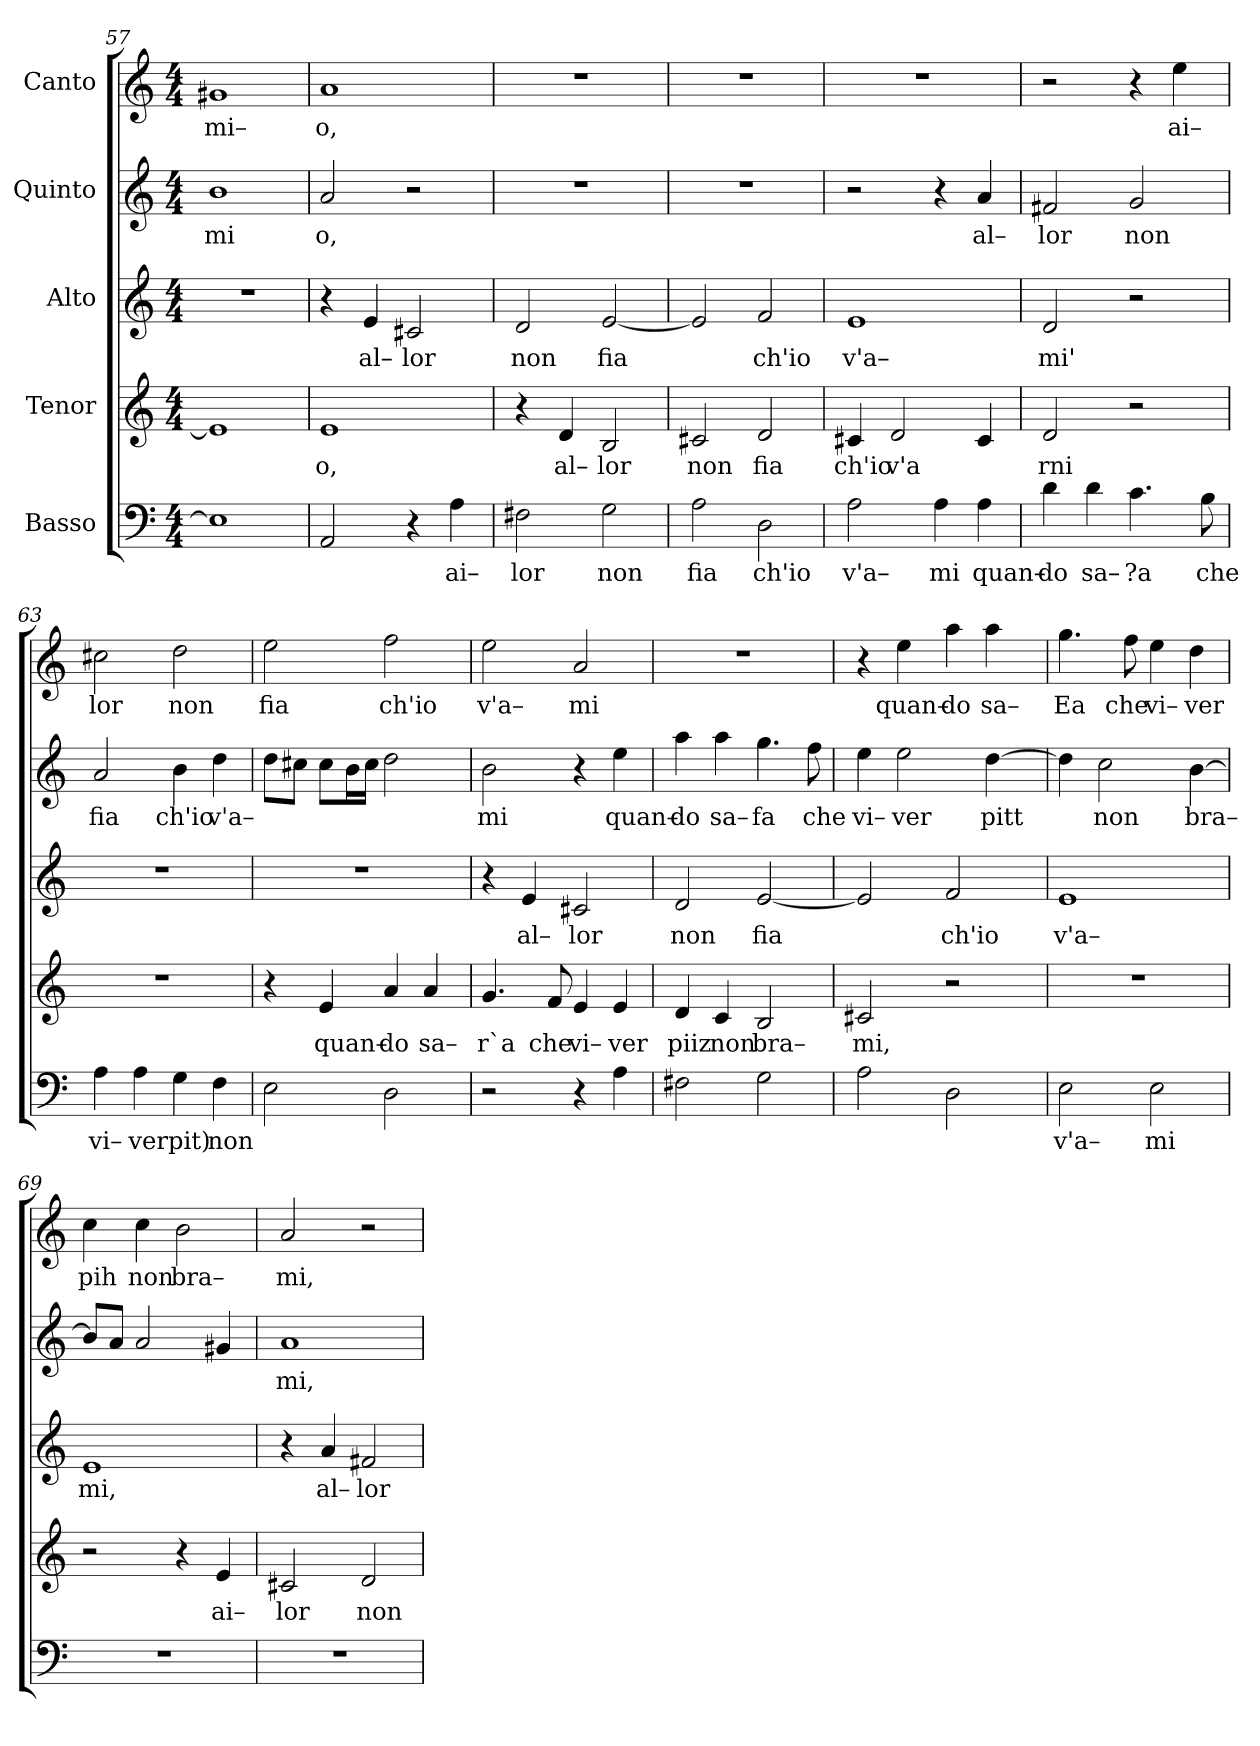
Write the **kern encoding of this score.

**kern	**text	**kern	**text	**kern	**text	**kern	**text	**kern	**text
*part5	*part5	*part4	*part4	*part3	*part3	*part2	*part2	*part1	*part1
*staff5	*staff5	*staff4	*staff4	*staff3	*staff3	*staff2	*staff2	*staff1	*staff1
*I"Basso	*	*I"Tenor	*	*I"Alto	*	*I"Quinto	*	*I"Canto	*
*clefF4	*	*clefG2	*	*clefG2	*	*clefG2	*	*clefG2	*
*k[]	*	*k[]	*	*k[]	*	*k[]	*	*k[]	*
*M4/4	*	*M4/4	*	*M4/4	*	*M4/4	*	*M4/4	*
=57	=57	=57	=57	=57	=57	=57	=57	=57	=57
!	!	!	!	!	!	!	!LO:LY:b	!	!LO:LY:b
1E]	.	1e]	.	1r	.	1b	mi	1g#X	mi–
=58	=58	=58	=58	=58	=58	=58	=58	=58	=58
!	!	!	!LO:LY:b	!	!	!	!LO:LY:b	!	!LO:LY:b
2AA/	.	1e	o,	4r	.	2a/	o,	1a	o,
!	!	!	!	!	!LO:LY:b	!	!	!	!
.	.	.	.	4e/	al–	.	.	.	.
!	!	!	!	!	!LO:LY:b	!	!	!	!
4r	.	.	.	2c#X/	lor	2r	.	.	.
!	!LO:LY:b	!	!	!	!	!	!	!	!
4A\	ai–	.	.	.	.	.	.	.	.
=59	=59	=59	=59	=59	=59	=59	=59	=59	=59
!	!LO:LY:b	!	!	!	!LO:LY:b	!	!	!	!
2F#X\	lor	4r	.	2d/	non	1r	.	1r	.
!	!	!	!LO:LY:b	!	!	!	!	!	!
.	.	4d/	al–	.	.	.	.	.	.
!	!LO:LY:b	!	!LO:LY:b	!	!LO:LY:b	!	!	!	!
2G\	non	2B/	lor	[2e/	fia	.	.	.	.
=60	=60	=60	=60	=60	=60	=60	=60	=60	=60
!	!LO:LY:b	!	!LO:LY:b	!	!	!	!	!	!
2A\	fia	2c#X/	non	2e/]	.	1r	.	1r	.
!	!LO:LY:b	!	!LO:LY:b	!	!LO:LY:b	!	!	!	!
2D\	ch'io	2d/	fia	2f/	ch'io	.	.	.	.
=61	=61	=61	=61	=61	=61	=61	=61	=61	=61
!	!LO:LY:b	!	!LO:LY:b	!	!LO:LY:b	!	!	!	!
2A\	v'a–	4c#X/	ch'io	1e	v'a–	2r	.	1r	.
!	!	!	!LO:LY:b	!	!	!	!	!	!
.	.	2d/	v'a	.	.	.	.	.	.
!	!LO:LY:b	!	!	!	!	!	!	!	!
4A\	mi	.	.	.	.	4r	.	.	.
!	!LO:LY:b	!	!	!	!	!	!LO:LY:b	!	!
4A\	quan–	4c#/	.	.	.	4a/	al–	.	.
=62	=62	=62	=62	=62	=62	=62	=62	=62	=62
!	!LO:LY:b	!	!LO:LY:b	!	!LO:LY:b	!	!LO:LY:b	!	!
4d\	do	2d/	rni	2d/	mi'	2f#X/	lor	2r	.
!	!LO:LY:b	!	!	!	!	!	!	!	!
4d\	sa–	.	.	.	.	.	.	.	.
!	!LO:LY:b	!	!	!	!	!	!LO:LY:b	!	!
4.c\	?a	2r	.	2r	.	2g/	non	4r	.
!	!	!	!	!	!	!	!	!	!LO:LY:b
.	.	.	.	.	.	.	.	4ee\	ai–
!	!LO:LY:b	!	!	!	!	!	!	!	!
8B\	che	.	.	.	.	.	.	.	.
=63	=63	=63	=63	=63	=63	=63	=63	=63	=63
!	!LO:LY:b	!	!	!	!	!	!LO:LY:b	!	!LO:LY:b
4A\	vi–	1r	.	1r	.	2a/	fia	2cc#X\	lor
!	!LO:LY:b	!	!	!	!	!	!	!	!
4A\	ver	.	.	.	.	.	.	.	.
!	!LO:LY:b	!	!	!	!	!	!LO:LY:b	!	!LO:LY:b
4G\	pit)	.	.	.	.	4b\	ch'io	2dd\	non
!	!LO:LY:b	!	!	!	!	!	!LO:LY:b	!	!
4F\	non	.	.	.	.	4dd\	v'a–	.	.
=64	=64	=64	=64	=64	=64	=64	=64	=64	=64
!	!	!	!	!	!	!	!	!	!LO:LY:b
2E\	.	4r	.	1r	.	8dd\L	.	2ee\	fia
.	.	.	.	.	.	8cc#X\J	.	.	.
!	!	!	!LO:LY:b	!	!	!	!	!	!
.	.	4e/	quan–	.	.	8cc#\L	.	.	.
.	.	.	.	.	.	16b\L	.	.	.
.	.	.	.	.	.	16cc#\JJ	.	.	.
!	!	!	!LO:LY:b	!	!	!	!	!	!LO:LY:b
2D\	.	4a/	do	.	.	2dd\	.	2ff\	ch'io
!	!	!	!LO:LY:b	!	!	!	!	!	!
.	.	4a/	sa–	.	.	.	.	.	.
=65	=65	=65	=65	=65	=65	=65	=65	=65	=65
!	!	!	!LO:LY:b	!	!	!	!LO:LY:b	!	!LO:LY:b
2r	.	4.g/	r`a	4r	.	2b\	mi	2ee\	v'a–
!	!	!	!	!	!LO:LY:b	!	!	!	!
.	.	.	.	4e/	al–	.	.	.	.
!	!	!	!LO:LY:b	!	!	!	!	!	!
.	.	8f/	che	.	.	.	.	.	.
!	!	!	!LO:LY:b	!	!LO:LY:b	!	!	!	!LO:LY:b
4r	.	4e/	vi–	2c#X/	lor	4r	.	2a/	mi
!	!	!	!LO:LY:b	!	!	!	!LO:LY:b	!	!
4A\	.	4e/	ver	.	.	4ee\	quan–	.	.
=66	=66	=66	=66	=66	=66	=66	=66	=66	=66
!	!	!	!LO:LY:b	!	!LO:LY:b	!	!LO:LY:b	!	!
2F#X\	.	4d/	piiz	2d/	non	4aa\	do	1r	.
!	!	!	!LO:LY:b	!	!	!	!LO:LY:b	!	!
.	.	4c/	non	.	.	4aa\	sa–	.	.
!	!	!	!LO:LY:b	!	!LO:LY:b	!	!LO:LY:b	!	!
2G\	.	2B/	bra–	[2e/	fia	4.gg\	fa	.	.
!	!	!	!	!	!	!	!LO:LY:b	!	!
.	.	.	.	.	.	8ff\	che	.	.
=67	=67	=67	=67	=67	=67	=67	=67	=67	=67
!	!	!	!LO:LY:b	!	!	!	!LO:LY:b	!	!
2A\	.	2c#X/	mi,	2e/]	.	4ee\	vi–	4r	.
!	!	!	!	!	!	!	!LO:LY:b	!	!LO:LY:b
.	.	.	.	.	.	2ee\	ver	4ee\	quan–
!	!	!	!	!	!LO:LY:b	!	!	!	!LO:LY:b
2D\	.	2r	.	2f/	ch'io	.	.	4aa\	do
!	!	!	!	!	!	!	!LO:LY:b	!	!LO:LY:b
.	.	.	.	.	.	[4dd\	pitt	4aa\	sa–
=68	=68	=68	=68	=68	=68	=68	=68	=68	=68
!	!LO:LY:b	!	!	!	!LO:LY:b	!	!	!	!LO:LY:b
2E\	v'a–	1r	.	1e	v'a–	4dd\]	.	4.gg\	Ea
!	!	!	!	!	!	!	!LO:LY:b	!	!
.	.	.	.	.	.	2cc\	non	.	.
!	!	!	!	!	!	!	!	!	!LO:LY:b
.	.	.	.	.	.	.	.	8ff\	che
!	!LO:LY:b	!	!	!	!	!	!	!	!LO:LY:b
2E\	mi	.	.	.	.	.	.	4ee\	vi–
!	!	!	!	!	!	!	!LO:LY:b	!	!LO:LY:b
.	.	.	.	.	.	[4b\	bra–	4dd\	ver
=69	=69	=69	=69	=69	=69	=69	=69	=69	=69
!	!	!	!	!	!LO:LY:b	!	!	!	!LO:LY:b
1r	.	2r	.	1e	mi,	8b/L]	.	4cc\	pih
.	.	.	.	.	.	8a/J	.	.	.
!	!	!	!	!	!	!	!	!	!LO:LY:b
.	.	.	.	.	.	2a/	.	4cc\	non
!	!	!	!	!	!	!	!	!	!LO:LY:b
.	.	4r	.	.	.	.	.	2b\	bra–
!	!	!	!LO:LY:b	!	!	!	!	!	!
.	.	4e/	ai–	.	.	4g#X/	.	.	.
=70	=70	=70	=70	=70	=70	=70	=70	=70	=70
!	!	!	!LO:LY:b	!	!	!	!LO:LY:b	!	!LO:LY:b
1r	.	2c#X/	lor	4r	.	1a	mi,	2a/	mi,
!	!	!	!	!	!LO:LY:b	!	!	!	!
.	.	.	.	4a/	al–	.	.	.	.
!	!	!	!LO:LY:b	!	!LO:LY:b	!	!	!	!
.	.	2d/	non	2f#X/	lor	.	.	2r	.
=	=	=	=	=	=	=	=	=	=
*-	*-	*-	*-	*-	*-	*-	*-	*-	*-
